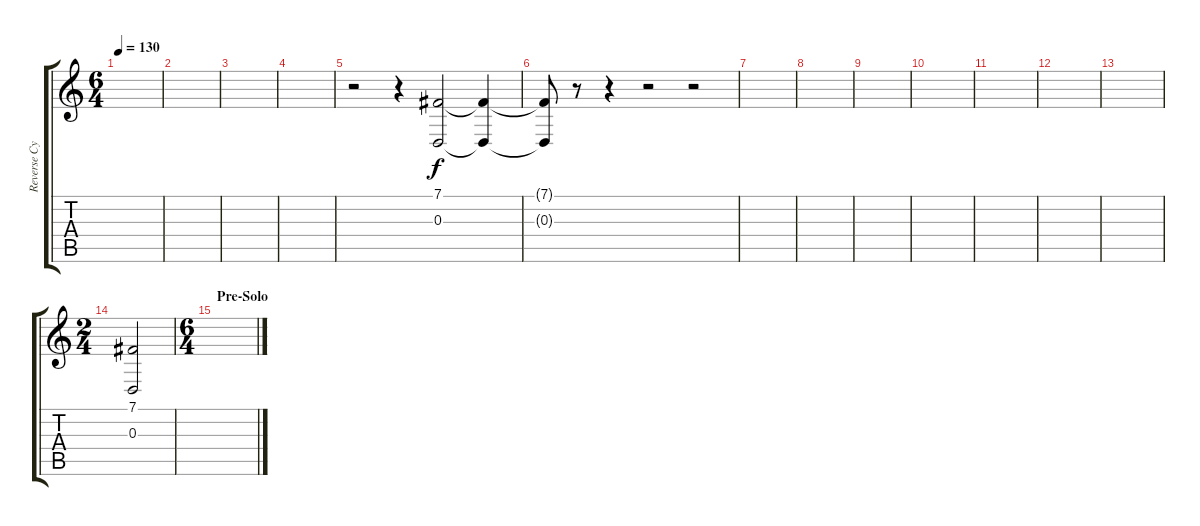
\track ("Reverse Cymbal" "Reverse Cy") {instrument reversecymbal}
\staff {score tabs}
\tuning (B3 Gb3 D3 A2 E2 B1) {hide}
\ts (6 4)
\tempo 130
\clef g2
\ks c
|
|
|
|
r.2 r.4 (7.1 0.3).2 (7.1{t} 0.3{t}).4 |
(7.1{t} 0.3{t}).8 r.8 r.4 r.2 r.2 |
|
|
|
|
|
|
|
\ts (2 4)
(7.1 0.3).2 |
\ts (6 4)
\section ("" "Pre-Solo")
